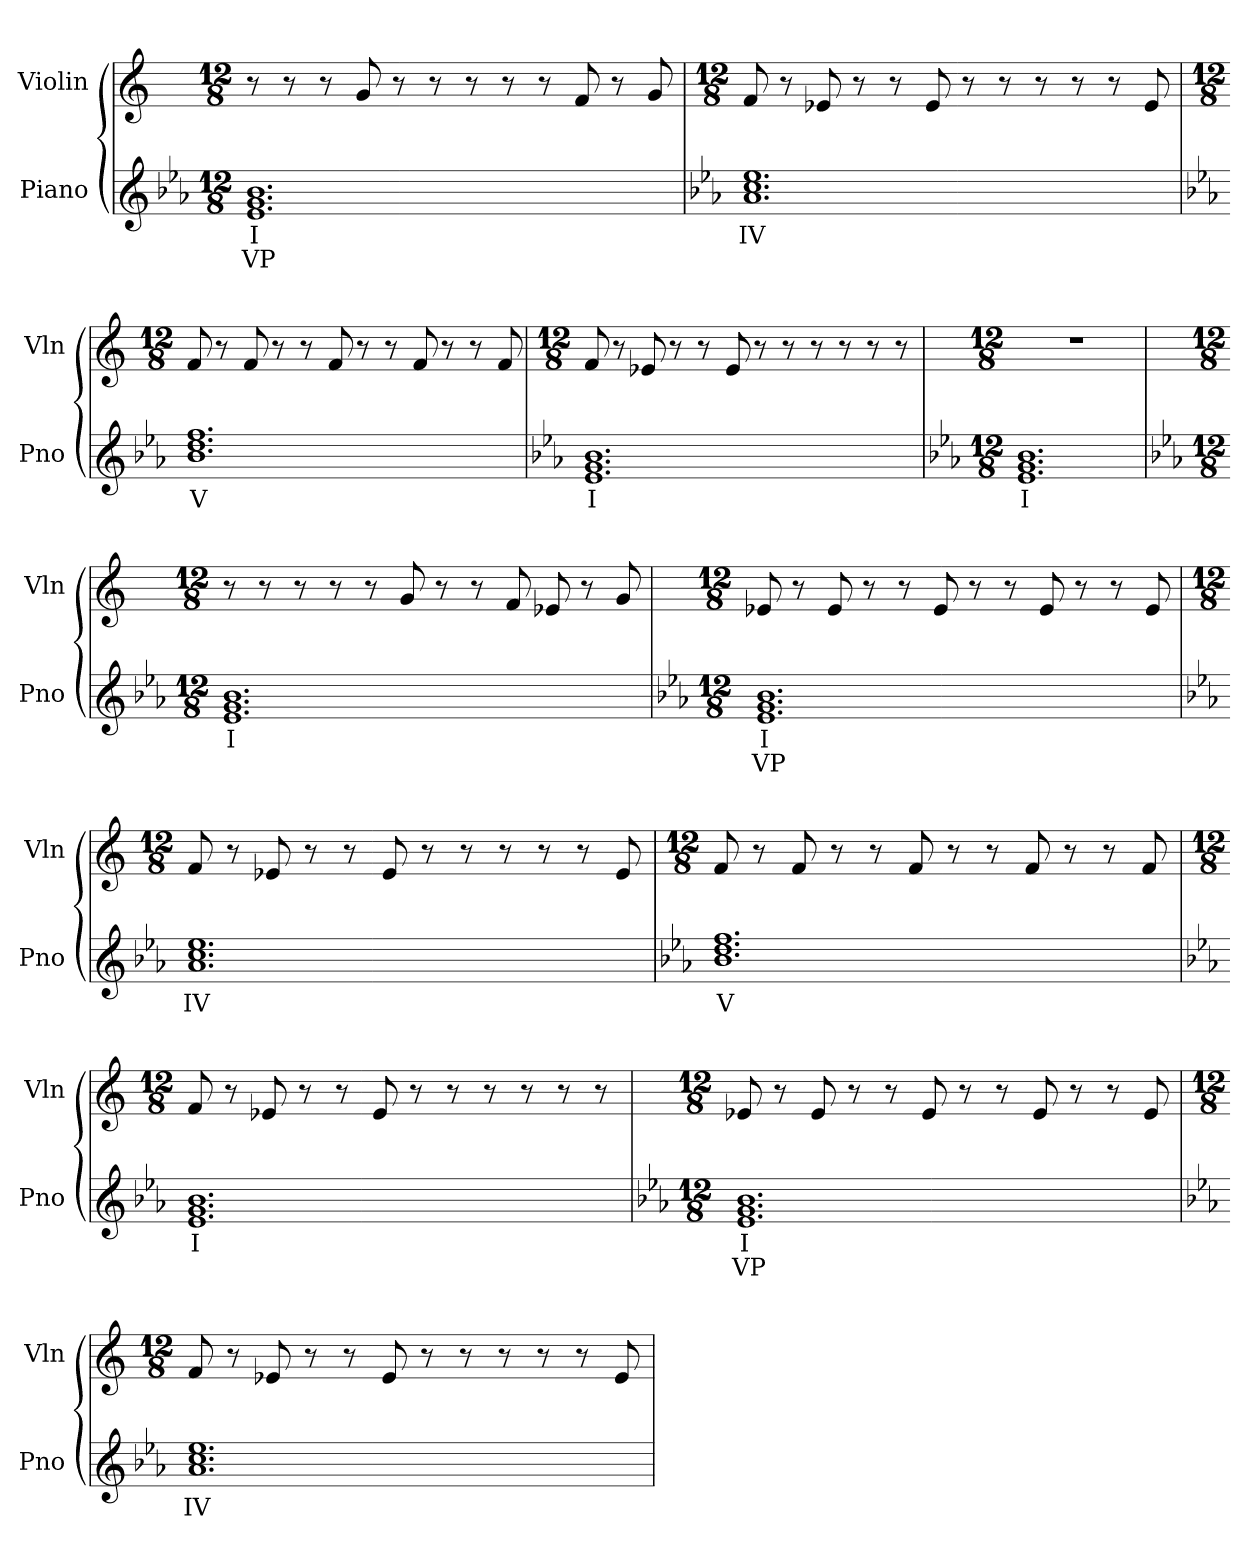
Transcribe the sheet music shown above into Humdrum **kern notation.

**kern	**text	**text	**kern
*part2	*part2	*part2	*part1
*staff2	*staff2	*staff2	*staff1
*I"Piano	*	*	*I"Violin
*I'Pno	*	*	*I'Vln
*k[b-e-a-]	*	*	*
*E-:	*	*	*
*M12/8	*	*	*M12/8
=	=	=	=
1.e- 1.g 1.b-	I	VP	8r
.	.	.	8r
.	.	.	8r
.	.	.	8g
.	.	.	8r
.	.	.	8r
.	.	.	8r
.	.	.	8r
.	.	.	8r
.	.	.	8f
.	.	.	8r
.	.	.	8g
=	=	=	=
*k[b-e-a-]	*	*	*
*E-:	*	*	*
*	*	*	*M12/8
1.a- 1.cc 1.ee-	IV	.	8f
.	.	.	8r
.	.	.	8e-X
.	.	.	8r
.	.	.	8r
.	.	.	8e-
.	.	.	8r
.	.	.	8r
.	.	.	8r
.	.	.	8r
.	.	.	8r
.	.	.	8e-
=	=	=	=
*k[b-e-a-]	*	*	*
*E-:	*	*	*
*	*	*	*M12/8
1.b- 1.dd 1.ff	V	.	8f
.	.	.	8r
.	.	.	8f
.	.	.	8r
.	.	.	8r
.	.	.	8f
.	.	.	8r
.	.	.	8r
.	.	.	8f
.	.	.	8r
.	.	.	8r
.	.	.	8f
=	=	=	=
*k[b-e-a-]	*	*	*
*E-:	*	*	*
*	*	*	*M12/8
1.e- 1.g 1.b-	I	.	8f
.	.	.	8r
.	.	.	8e-X
.	.	.	8r
.	.	.	8r
.	.	.	8e-
.	.	.	8r
.	.	.	8r
.	.	.	8r
.	.	.	8r
.	.	.	8r
.	.	.	8r
=	=	=	=
*k[b-e-a-]	*	*	*
*E-:	*	*	*
*M12/8	*	*	*M12/8
1.e- 1.g 1.b-	I	.	1.r
=	=	=	=
*k[b-e-a-]	*	*	*
*E-:	*	*	*
*M12/8	*	*	*M12/8
1.e- 1.g 1.b-	I	.	8r
.	.	.	8r
.	.	.	8r
.	.	.	8r
.	.	.	8r
.	.	.	8g
.	.	.	8r
.	.	.	8r
.	.	.	8f
.	.	.	8e-X
.	.	.	8r
.	.	.	8g
=	=	=	=
*k[b-e-a-]	*	*	*
*E-:	*	*	*
*M12/8	*	*	*M12/8
1.e- 1.g 1.b-	I	VP	8e-X
.	.	.	8r
.	.	.	8e-
.	.	.	8r
.	.	.	8r
.	.	.	8e-
.	.	.	8r
.	.	.	8r
.	.	.	8e-
.	.	.	8r
.	.	.	8r
.	.	.	8e-
=	=	=	=
*k[b-e-a-]	*	*	*
*E-:	*	*	*
*	*	*	*M12/8
1.a- 1.cc 1.ee-	IV	.	8f
.	.	.	8r
.	.	.	8e-X
.	.	.	8r
.	.	.	8r
.	.	.	8e-
.	.	.	8r
.	.	.	8r
.	.	.	8r
.	.	.	8r
.	.	.	8r
.	.	.	8e-
=	=	=	=
*k[b-e-a-]	*	*	*
*E-:	*	*	*
*	*	*	*M12/8
1.b- 1.dd 1.ff	V	.	8f
.	.	.	8r
.	.	.	8f
.	.	.	8r
.	.	.	8r
.	.	.	8f
.	.	.	8r
.	.	.	8r
.	.	.	8f
.	.	.	8r
.	.	.	8r
.	.	.	8f
=	=	=	=
*k[b-e-a-]	*	*	*
*E-:	*	*	*
*	*	*	*M12/8
1.e- 1.g 1.b-	I	.	8f
.	.	.	8r
.	.	.	8e-X
.	.	.	8r
.	.	.	8r
.	.	.	8e-
.	.	.	8r
.	.	.	8r
.	.	.	8r
.	.	.	8r
.	.	.	8r
.	.	.	8r
=	=	=	=
*k[b-e-a-]	*	*	*
*E-:	*	*	*
*M12/8	*	*	*M12/8
1.e- 1.g 1.b-	I	VP	8e-X
.	.	.	8r
.	.	.	8e-
.	.	.	8r
.	.	.	8r
.	.	.	8e-
.	.	.	8r
.	.	.	8r
.	.	.	8e-
.	.	.	8r
.	.	.	8r
.	.	.	8e-
=	=	=	=
*k[b-e-a-]	*	*	*
*E-:	*	*	*
*	*	*	*M12/8
1.a- 1.cc 1.ee-	IV	.	8f
.	.	.	8r
.	.	.	8e-X
.	.	.	8r
.	.	.	8r
.	.	.	8e-
.	.	.	8r
.	.	.	8r
.	.	.	8r
.	.	.	8r
.	.	.	8r
.	.	.	8e-
=	=	=	=
*-	*-	*-	*-
